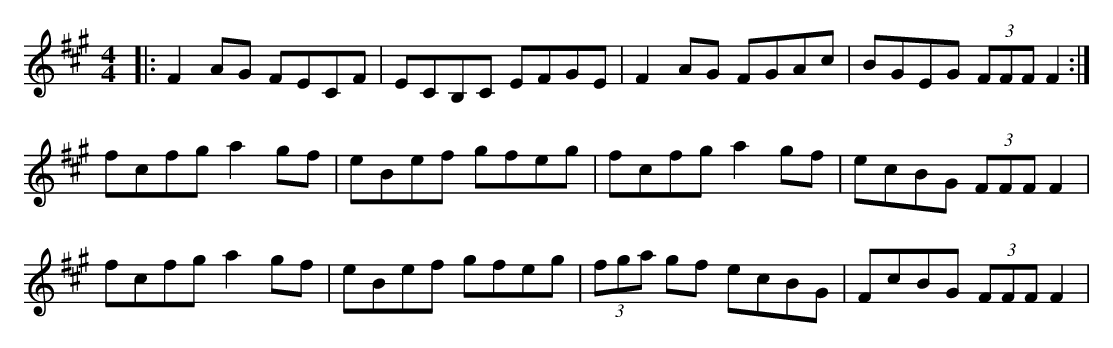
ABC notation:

X:1
M:4/4
K:A
|:F2 AG FECF|ECB,C EFGE|F2 AG FGAc|BGEG (3FFF F2:|
fcfg a2 gf|eBef gfeg|fcfg a2 gf|ecBG (3FFF F2|
fcfg a2 gf|eBef gfeg|(3fga gf ecBG|FcBG (3FFF F2|
